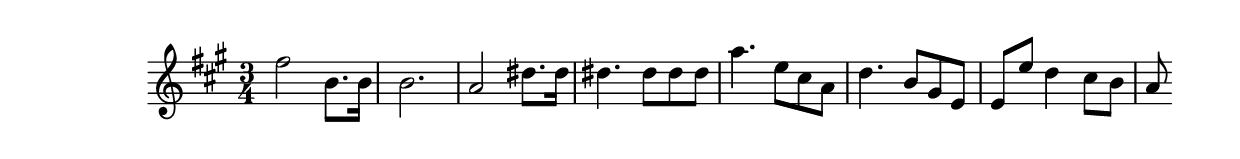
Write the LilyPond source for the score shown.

\version "2.19.49"
%{\header {
  title = "Ungeduld"
  composer = "Franz Schubert"
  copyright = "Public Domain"
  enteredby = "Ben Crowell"
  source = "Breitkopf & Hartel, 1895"
}%}

%{\tempo 8 = 250
%}
\score{{\key a\major
\time 3/4
\relative fis'' {
  fis2 b,8. b16 | b2. | a2 dis8. dis16 | dis4. dis8 dis dis | a'4. e8 cis a |
  d4. b8 gis e | e e' d4 cis8 b8 | a

}
}}